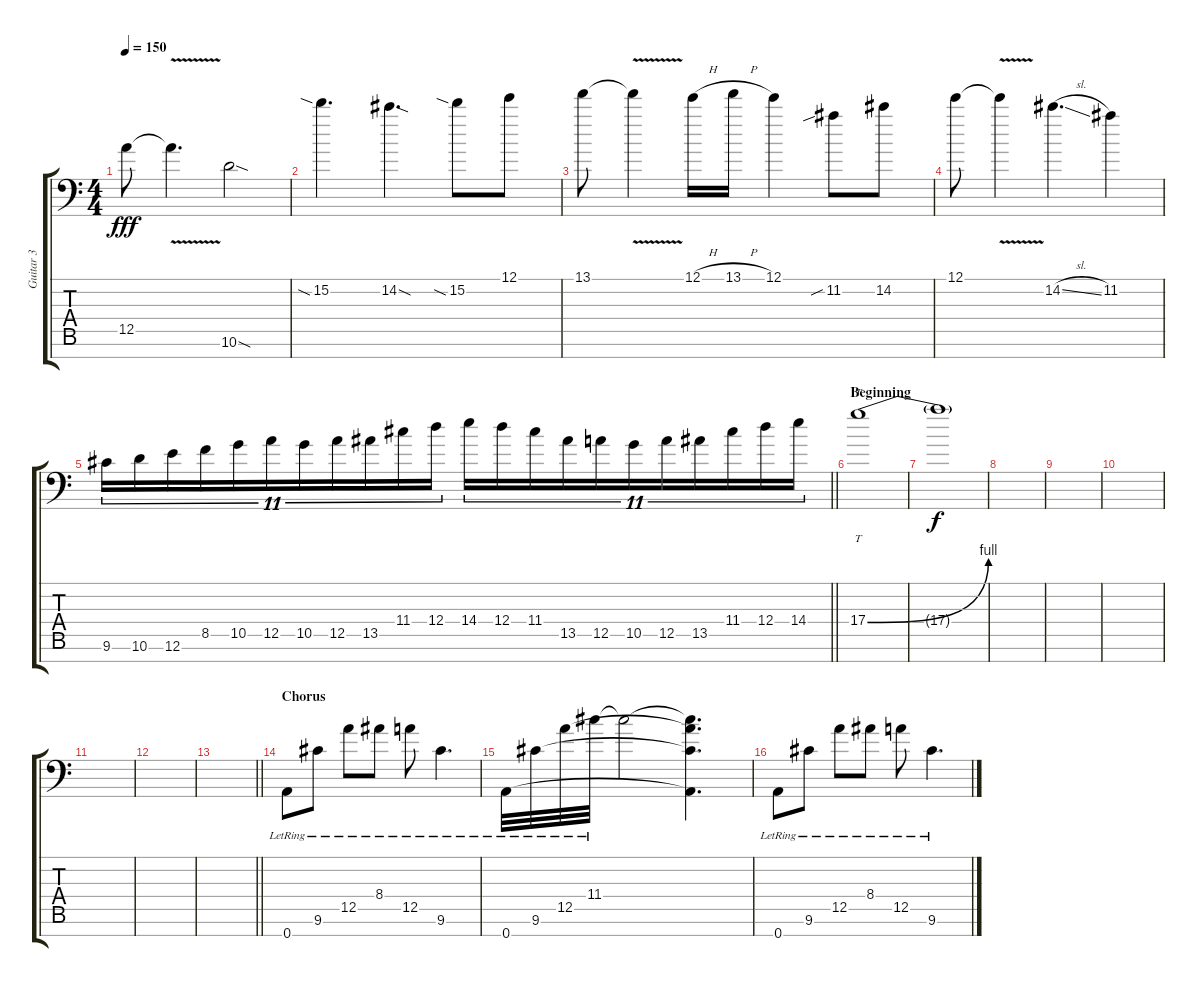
\track ("Guitar 3" "Guitar 3") {instrument distortionguitar}
\staff {score tabs}
\tuning (E4 B3 G3 D3 A2 E2 A1) {hide}
\ts (4 4)
\tempo 150
\clef f4
\ks c
12.5.8{dy fff} 12.5{v t}.4{d} 10.6{sod}.2 |
15.2{sia}.4{d} 14.2{sod}.4{d} 15.2{sia}.8 12.1.8 |
13.1.8 13.1{v t}.4 12.1{h}.16 13.1{h}.16 12.1.4 11.2{sib}.8 14.2.8 |
12.1.8 12.1{v t}.4 14.2{sl}.4{d} 11.2.4 |
\barLineRight lightlight
9.6.16{tu (11 8)} 10.6.16{tu (11 8)} 12.6.16{tu (11 8)} 8.5.16{tu (11 8)} 10.5.16{tu (11 8)} 12.5.16{tu (11 8)} 10.5.16{tu (11 8)} 12.5.16{tu (11 8)} 13.5.16{tu (11 8)} 11.4.16{tu (11 8)} 12.4.16{tu (11 8)} 14.4.16{tu (11 8)} 12.4.16{tu (11 8)} 11.4.16{tu (11 8)} 13.5.16{tu (11 8)} 12.5.16{tu (11 8)} 10.5.16{tu (11 8)} 12.5.16{tu (11 8)} 13.5.16{tu (11 8)} 11.4.16{tu (11 8)} 12.4.16{tu (11 8)} 14.4.16{tu (11 8)} |
\section ("" "Beginning")
17.4{be (bend 0 0 60 4)}.1{tt volume 2} |
17.4{t}.1{dy f} |
|
|
|
|
|
\barLineRight lightlight
|
\section ("" "Chorus")
0.7{lr}.8{volume 14 balance 16} 9.6{lr}.8 12.5{lr}.8 8.4{lr}.8 12.5{lr}.8 9.6{lr}.4{d} |
0.7{lr}.32 9.6{lr}.32 12.5{lr}.32 11.4{lr}.32 11.4{t}.2 (11.4{t} 12.5{t} 9.6{t} 0.7{t}).4{d} |
0.7{lr}.8 9.6{lr}.8 12.5{lr}.8 8.4{lr}.8 12.5{lr}.8 9.6{lr}.4{d}
